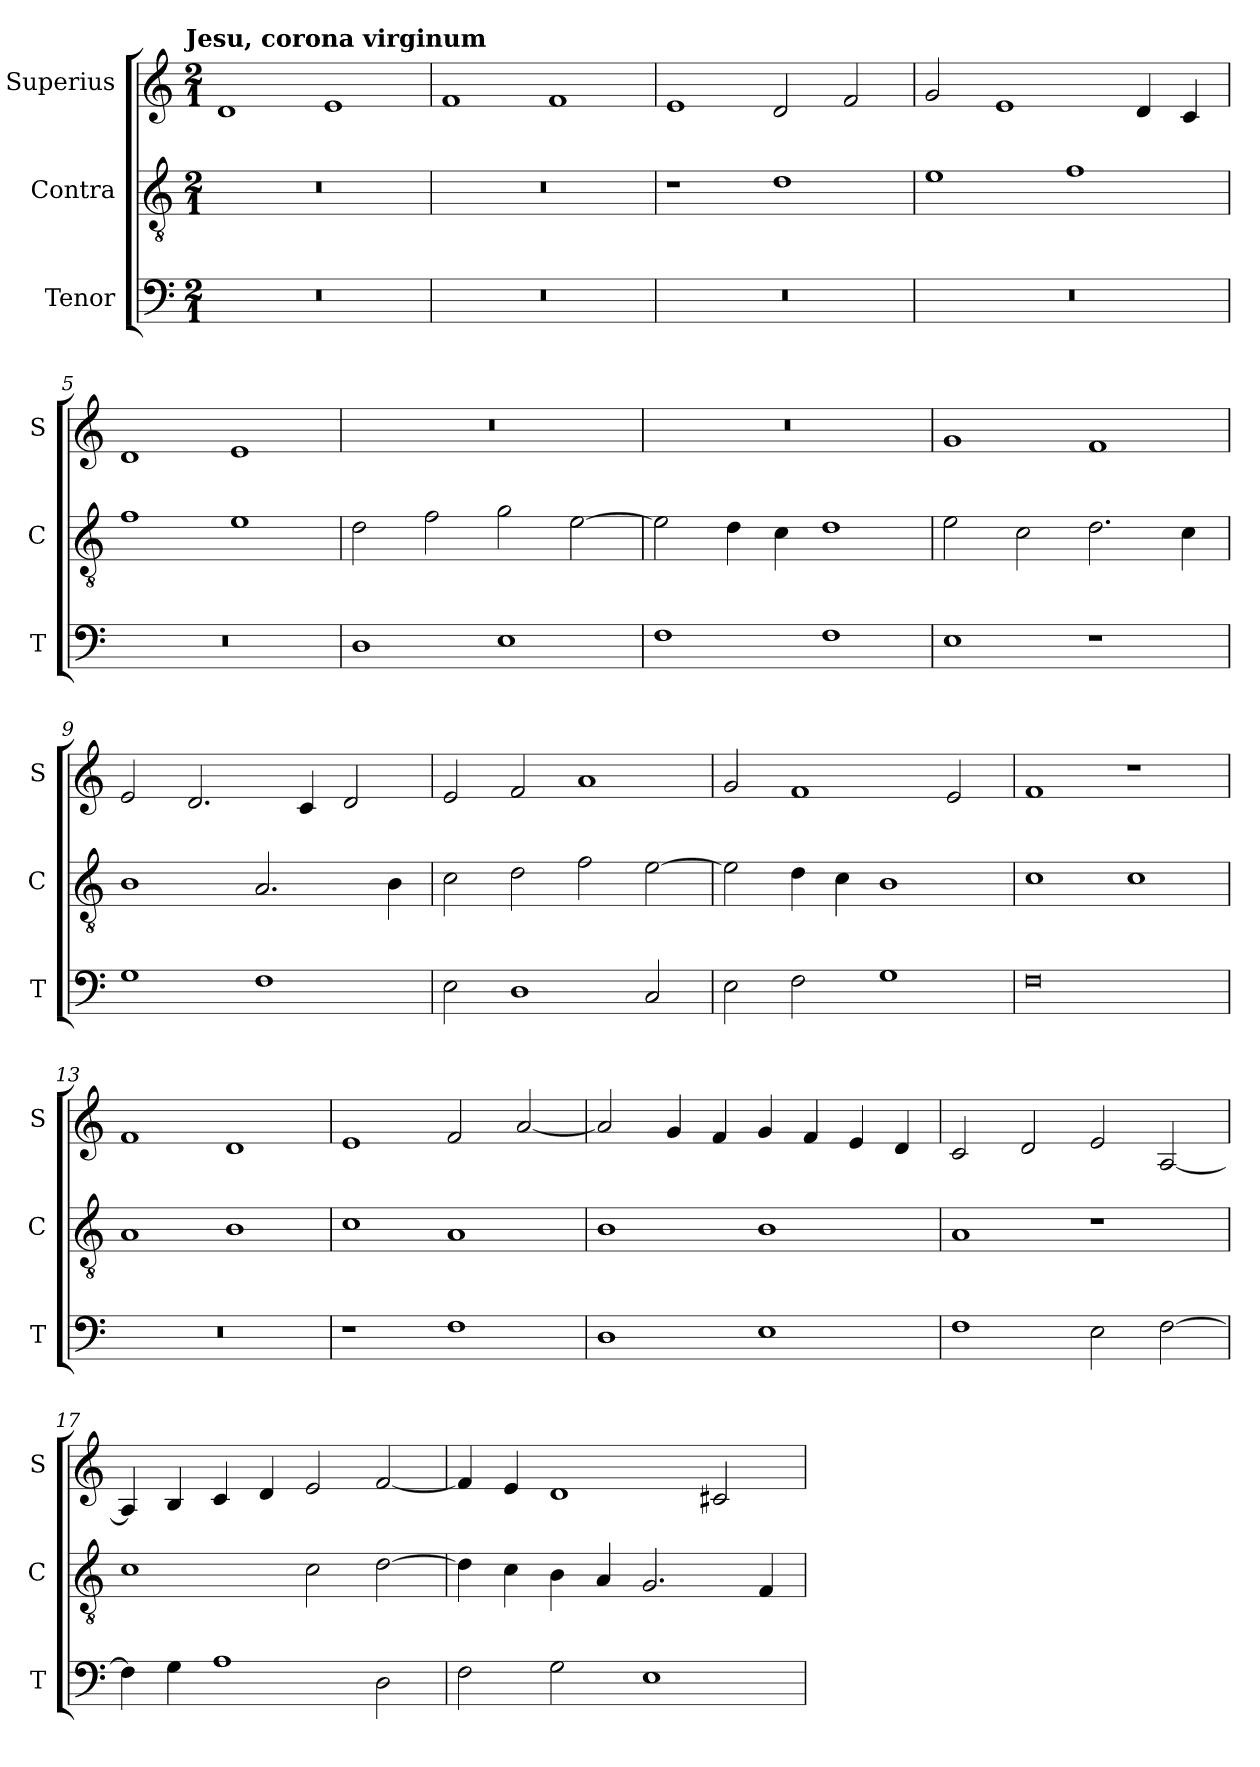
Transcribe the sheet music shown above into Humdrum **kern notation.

**kern	**kern	**kern
*part3	*part2	*part1
*staff3	*staff2	*staff1
*I"Tenor	*I"Contra	*I"Superius
*I'T	*I'C	*I'S
*clefF4	*clefGv2	*clefG2
*k[]	*k[]	*k[]
!!LO:TX:omd:t=Jesu, corona virginum
*M2/1	*M2/1	*M2/1
=1	=1	=1
0r	0r	1d
.	.	1e
=2	=2	=2
0r	0r	1f
.	.	1f
=3	=3	=3
0r	1r	1e
.	1d	2d/
.	.	2f/
=4	=4	=4
0r	1e	2g/
.	.	1e
.	1f	.
.	.	4d/
.	.	4c/
=5	=5	=5
0r	1f	1d
.	1e	1e
=6	=6	=6
1D	2d\	0r
.	2f\	.
1E	2g\	.
.	[2e\	.
=7	=7	=7
1F	2e\]	0r
.	4d\	.
.	4c\	.
1F	1d	.
=8	=8	=8
1E	2e\	1g
.	2c\	.
1r	2.d\	1f
.	4c\	.
=9	=9	=9
1G	1B	2e/
.	.	2.d/
1F	2.A/	.
.	.	4c/
.	.	2d/
.	4B\	.
=10	=10	=10
2E\	2c\	2e/
1D	2d\	2f/
.	2f\	1a
2C/	[2e\	.
=11	=11	=11
2E\	2e\]	2g/
2F\	4d\	1f
.	4c\	.
1G	1B	.
.	.	2e/
=12	=12	=12
0F	1c	1f
.	1c	1r
=13	=13	=13
0r	1A	1f
.	1B	1d
=14	=14	=14
1r	1c	1e
1F	1A	2f/
.	.	[2a/
=15	=15	=15
1D	1B	2a/]
.	.	4g/
.	.	4f/
1E	1B	4g/
.	.	4f/
.	.	4e/
.	.	4d/
=16	=16	=16
1F	1A	2c/
.	.	2d/
2E\	1r	2e/
[2F\	.	[2A/
=17	=17	=17
4F\]	1c	4A/]
4G\	.	4B/
1A	.	4c/
.	.	4d/
.	2c\	2e/
2D\	[2d\	[2f/
=18	=18	=18
2F\	4d\]	4f/]
.	4c\	4e/
2G\	4B\	1d
.	4A/	.
1E	2.G/	.
.	.	2c#X/
.	4F/	.
=	=	=
*-	*-	*-
